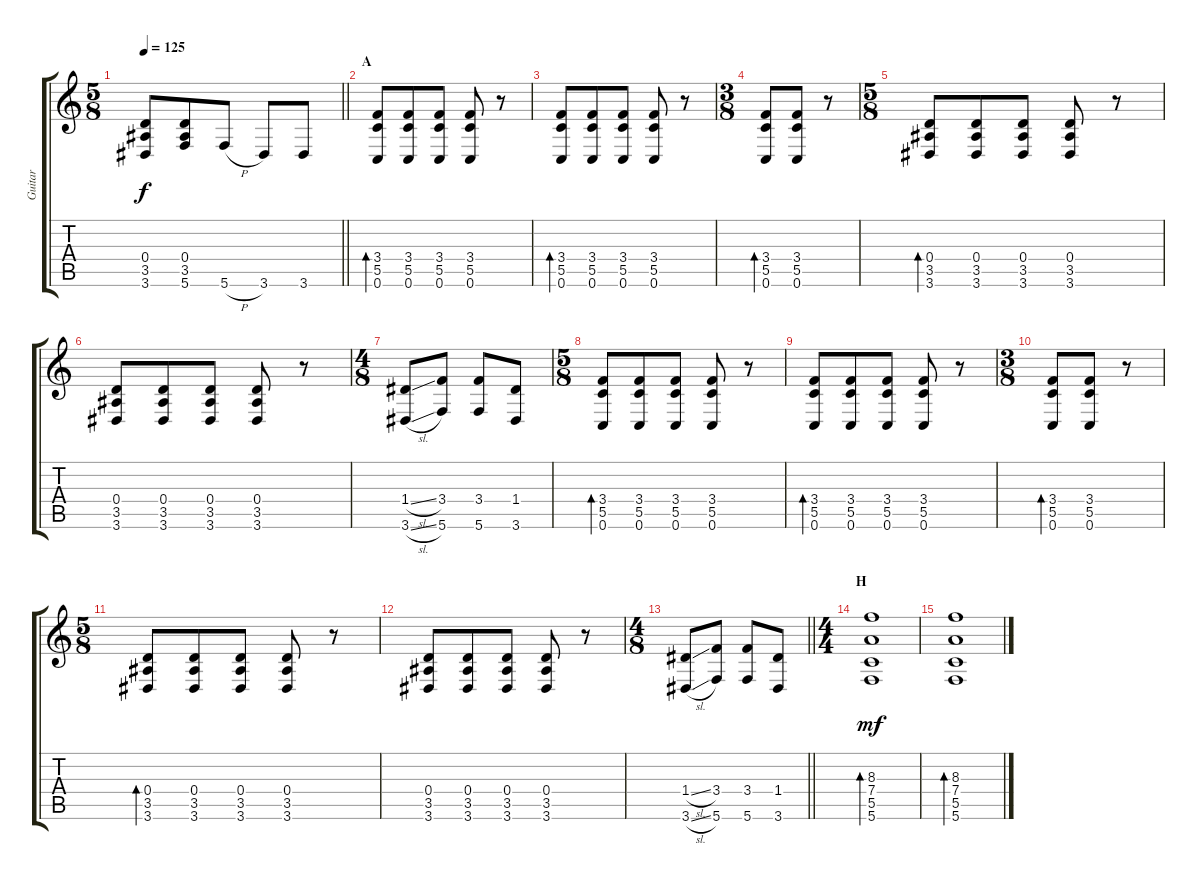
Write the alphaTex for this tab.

\track ("Guitar" "Guitar") {instrument electricguitarmuted}
\staff {score tabs}
\tuning (G4 E4 A3 D3 G2 C2) {hide}
\ts (5 8)
\tempo 125
\clef g2
\barLineRight lightlight
\ks c
(0.4 3.5 3.6).8{dy f} (0.4 3.5 5.6).8 5.6{h}.8 3.6.8 3.6.8 |
\section ("" "A")
(3.4 5.5 0.6).8{bd 240 instrument electricguitarmuted} (3.4 5.5 0.6).8 (3.4 5.5 0.6).8 (3.4 5.5 0.6).8 r.8 |
(3.4 5.5 0.6).8{bd 240} (3.4 5.5 0.6).8 (3.4 5.5 0.6).8 (3.4 5.5 0.6).8 r.8 |
\ts (3 8)
(3.4 5.5 0.6).8{bd 240} (3.4 5.5 0.6).8 r.8 |
\ts (5 8)
(0.4 3.5 3.6).8{bd 240} (0.4 3.5 3.6).8 (0.4 3.5 3.6).8 (0.4 3.5 3.6).8 r.8 |
(0.4 3.5 3.6).8 (0.4 3.5 3.6).8 (0.4 3.5 3.6).8 (0.4 3.5 3.6).8 r.8 |
\ts (4 8)
(1.4{sl} 3.6{sl}).8 (3.4 5.6).8 (3.4 5.6).8 (1.4 3.6).8 |
\ts (5 8)
(3.4 5.5 0.6).8{bd 240} (3.4 5.5 0.6).8 (3.4 5.5 0.6).8 (3.4 5.5 0.6).8 r.8 |
(3.4 5.5 0.6).8{bd 240} (3.4 5.5 0.6).8 (3.4 5.5 0.6).8 (3.4 5.5 0.6).8 r.8 |
\ts (3 8)
(3.4 5.5 0.6).8{bd 240} (3.4 5.5 0.6).8 r.8 |
\ts (5 8)
(0.4 3.5 3.6).8{bd 240} (0.4 3.5 3.6).8 (0.4 3.5 3.6).8 (0.4 3.5 3.6).8 r.8 |
(0.4 3.5 3.6).8 (0.4 3.5 3.6).8 (0.4 3.5 3.6).8 (0.4 3.5 3.6).8 r.8 |
\ts (4 8)
\barLineRight lightlight
(1.4{sl} 3.6{sl}).8 (3.4 5.6).8 (3.4 5.6).8 (1.4 3.6).8 |
\ts (4 4)
\section ("" "H")
(8.3 7.4 5.5 5.6).1{bd 240 dy mf} |
(8.3 7.4 5.5 5.6).1{bd 240}
